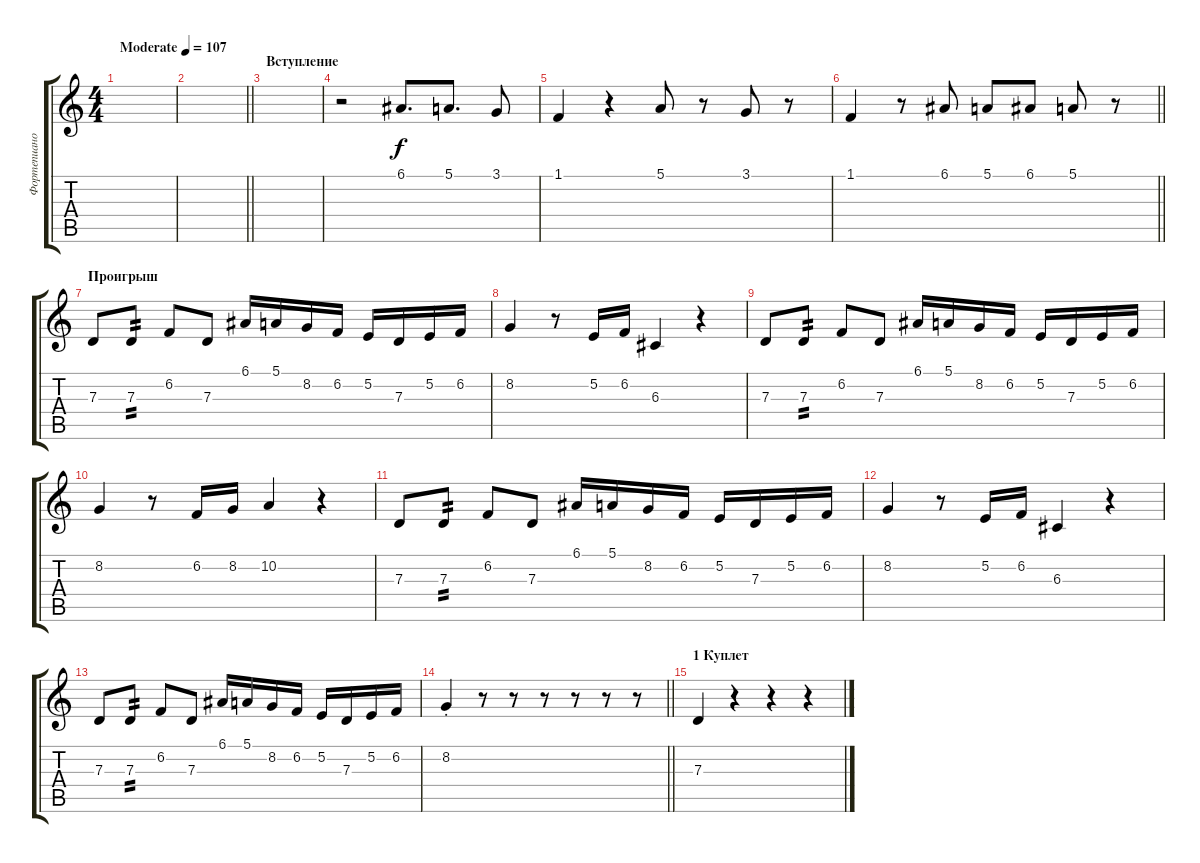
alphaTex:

\track ("Фортепиано 1" "Фортепиано") {instrument electricgrandpiano}
\staff {score tabs}
\tuning (E4 B3 G3 D3 A2 E2) {hide}
\ts (4 4)
\tempo (107 "Moderate")
\clef g2
\ks c
|
\barLineRight lightlight
|
\section ("" "Вступление")
|
r.2 6.1.8{d} 5.1.8{d} 3.1.8 |
1.1.4 r.4 5.1.8 r.8 3.1.8 r.8 |
\barLineRight lightlight
1.1.4 r.8 6.1.8 5.1.8 6.1.8 5.1.8 r.8 |
\section ("" "Проигрыш")
7.3.8 7.3.8{tp 2} 6.2.8 7.3.8 6.1.16 5.1.16 8.2.16 6.2.16 5.2.16 7.3.16 5.2.16 6.2.16 |
8.2.4 r.8 5.2.16 6.2.16 6.3.4 r.4 |
7.3.8 7.3.8{tp 2} 6.2.8 7.3.8 6.1.16 5.1.16 8.2.16 6.2.16 5.2.16 7.3.16 5.2.16 6.2.16 |
8.2.4 r.8 6.2.16 8.2.16 10.2.4 r.4 |
7.3.8 7.3.8{tp 2} 6.2.8 7.3.8 6.1.16 5.1.16 8.2.16 6.2.16 5.2.16 7.3.16 5.2.16 6.2.16 |
8.2.4 r.8 5.2.16 6.2.16 6.3.4 r.4 |
7.3.8 7.3.8{tp 2} 6.2.8 7.3.8 6.1.16 5.1.16 8.2.16 6.2.16 5.2.16 7.3.16 5.2.16 6.2.16 |
\barLineRight lightlight
8.2{st}.4 r.8 r.8 r.8 r.8 r.8 r.8 |
\section ("" "1 Куплет")
7.3.4 r.4 r.4 r.4
